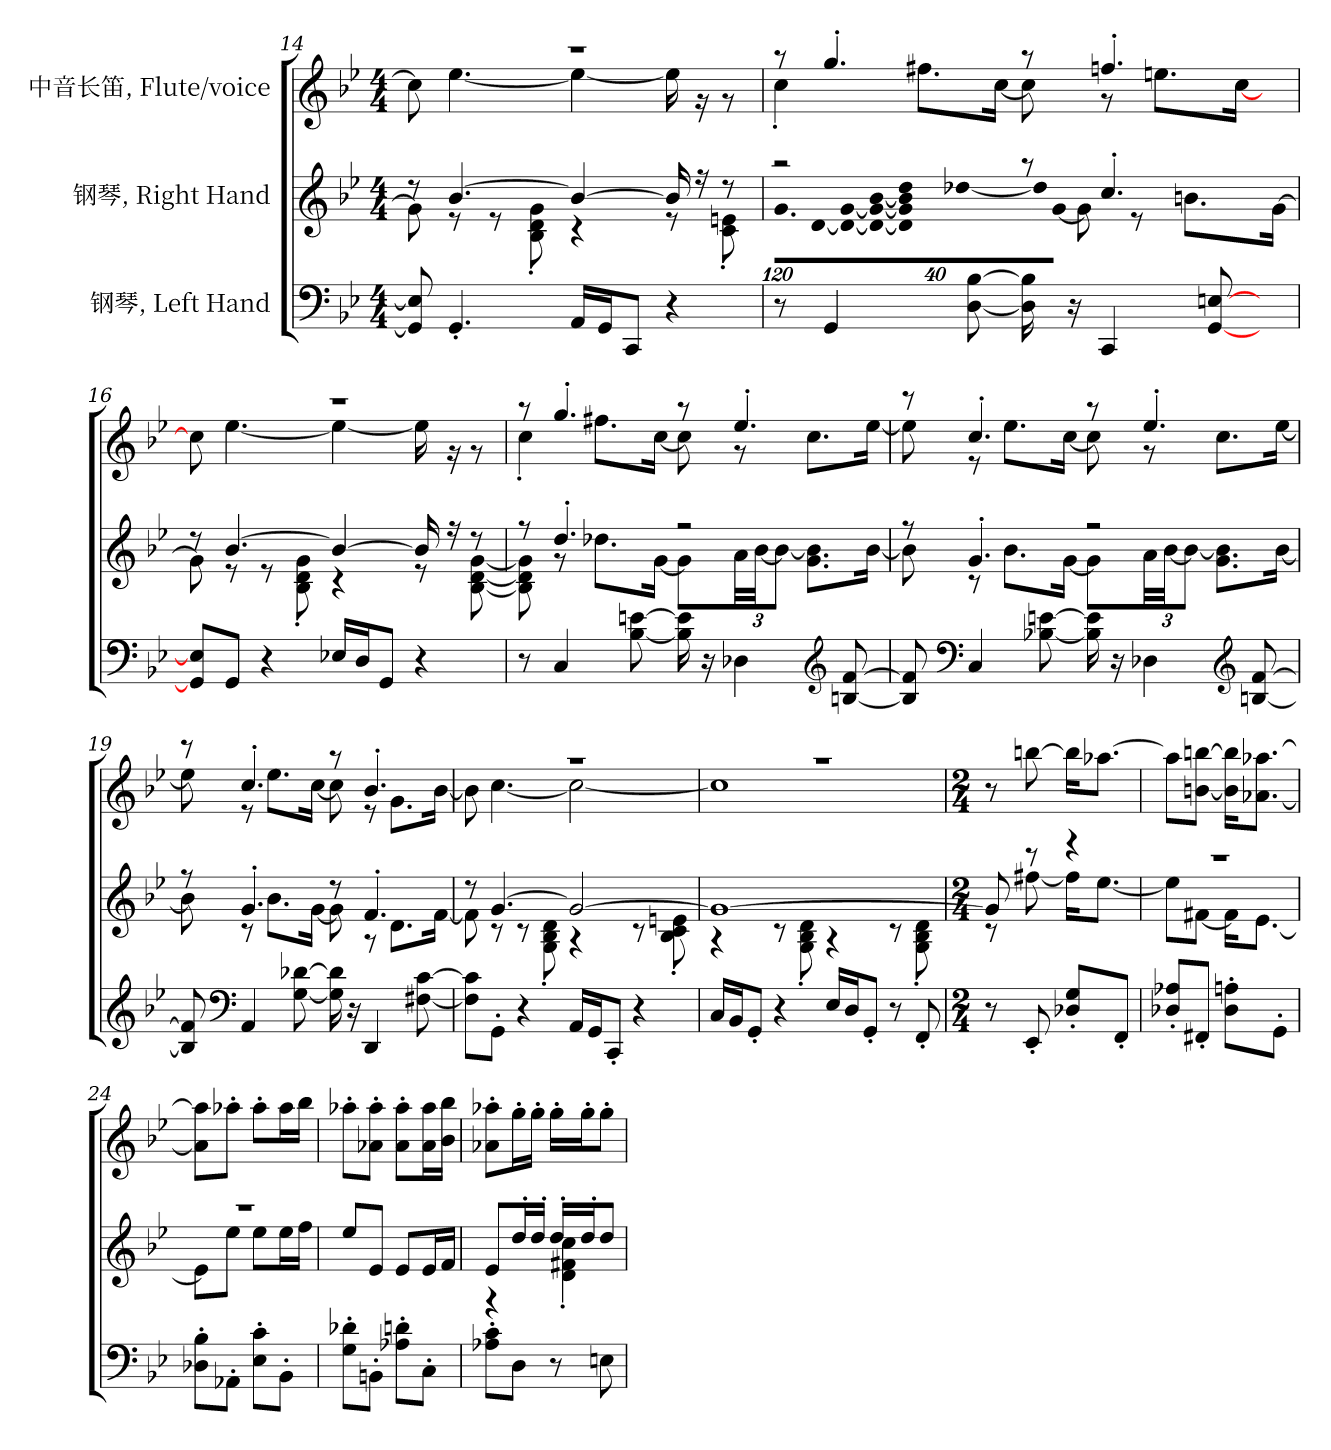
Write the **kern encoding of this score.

**kern	**kern	**kern
*part3	*part2	*part1
*staff3	*staff2	*staff1
*I"钢琴, Left Hand	*I"钢琴, Right Hand	*I"中音长笛, Flute/voice
*clefF4	*clefG2	*clefG2
*	*	*ITrd3c5
*k[b-e-]	*k[b-e-]	*k[b-]
*M4/4	*M4/4	*M4/4
=14	=14	=14
*	*^	*^
8GG/] 8E/]	8r	8g\]	1r	8g\]
4.GG'/	[4.b-/	8r	.	[4.b-\
.	.	8r	.	.
.	.	8B-\' 8d\' 8g\'	.	.
16AA/LL	4b-/_	4r	.	4b-\_
16GG/J	.	.	.	.
8CC/J	.	.	.	.
4r	16b-/]	8r	.	16b-\]
.	16r	.	.	16r
.	8r	8c\' 8en\'	.	8r
!!LO:LB:g=z	!!
=15	=15	=15	=15	=15
*	*	*Xbrackettup	*	*
!	!	!LO:N:vis=16.	!	!
8r	2r	960%103g\LL	8r	4g'\
!	!	!LO:N:vis=32	!	!
.	.	[640%23d\L	.	.
4GG/	.	.	4.dd'/	.
!	!	!LO:N:vis=32	!	!
.	.	640%23d\_ [640%23g\	.	.
!	!	!LO:N:vis=32	!	!
.	.	640%23d\_ 640%23g\_ [640%23b-\J	.	.
!	!	!LO:N:vis=16	!	!
.	.	1920%137d\] 1920%137g\] 1920%137b-\] 1920%137dd\J	.	.
.	.	.	.	8.cc#X\L
!	!	!LO:N:vis=8	!	!
.	.	[960%137dd-X\	.	.
[8D\ [8B-\	.	.	.	.
!	!	!LO:N:vis=32	!	!
.	.	640%23dd-\LL]	.	.
.	.	.	.	[16g\Jk
!	!	!LO:N:vis=32	!	!
.	.	[640%23g\JJJ	.	.
16D\] 16B-\]	8r	.	8r	8g\]
.	.	8g\]	.	.
16r	.	.	.	.
4CC/	4.cc'/	.	4.ccn'/	8r
.	.	8r	.	.
.	.	.	.	8.bn\L
.	.	8.bn\L	.	.
[8GG/ [8En/	.	.	.	.
.	.	.	.	[16g\Jk
.	.	[16g\Jk	.	.
960ryy	960ryy	.	960ryy	960ryy
=16	=16	=16	=16	=16
8GG/] 8E/]L	8r	8g\]	1r	8g\]
8GG/J	[4.b-/	8r	.	[4.b-\
4r	.	8r	.	.
.	.	8B-\' 8d\' 8g\'	.	.
16E-X/LL	4b-/_	4r	.	4b-\_
16D/J	.	.	.	.
8GG/J	.	.	.	.
4r	16b-/]	8r	.	16b-\]
.	16r	.	.	16r
.	8r	[8B-\ [8d\ [8g\	.	8r
!!LO:LB:g=z	!!
=17	=17	=17	=17	=17
8r	8r	8B-\] 8d\] 8g\]	8r	4g'\
4C/	4.dd'/	8r	4.dd'/	.
.	.	8.dd-X\L	.	8.cc#X\L
[8B-\ [8en\	.	.	.	.
.	.	[16g\Jk	.	[16g\Jk
16B-\] 16e\]	2r	8g\L]	8r	8g\]
16r	.	.	.	.
4D-X\	.	48a\LL	4.b-'/	8r
.	.	[48b-\JJ	.	.
.	.	12b-\J_	.	.
.	.	8.g\ 8.b-\]L	.	8.g\L
*clefG2	*	*	*	*
[8Bn/ [8f/	.	.	.	.
.	.	[16b-\Jk	.	[16b-\Jk
=18	=18	=18	=18	=18
8B/] 8f/]	8r	8b-\]	8r	8b-\]
*clefF4	*	*	*	*
4C/	4.g'/	8r	4.g'/	8r
.	.	8.b-\L	.	8.b-\L
[8B-X\ [8en\	.	.	.	.
.	.	[16g\Jk	.	[16g\Jk
16B-\] 16e\]	2r	8g\L]	8r	8g\]
16r	.	.	.	.
4D-X\	.	48a\LL	4.b-'/	8r
.	.	[48b-\JJ	.	.
.	.	12b-\J_	.	.
.	.	8.g\ 8.b-\]L	.	8.g\L
*clefG2	*	*	*	*
[8Bn/ [8f/	.	.	.	.
.	.	[16b-\Jk	.	[16b-\Jk
!!LO:PB:g=z	!!
=19	=19	=19	=19	=19
8B/] 8f/]	8r	8b-\]	8r	8b-\]
*clefF4	*	*	*	*
4AA/	4.g'/	8r	4.g'/	8r
.	.	8.b-\L	.	8.b-\L
[8G\ [8d-X\	.	.	.	.
.	.	[16g\Jk	.	[16g\Jk
16G\] 16d-\]	8r	8g\]	8r	8g\]
16r	.	.	.	.
4DD/	4.f'/	8r	4.f'/	8r
.	.	8.d\L	.	8.d\L
[8F#X\ [8c\	.	.	.	.
.	.	[16f\Jk	.	[16f\Jk
=20	=20	=20	=20	=20
8F#\] 8c\]L	8r	8f\]	1r	8f\]
8GG'\J	[4.g/	8r	.	[4.g\
4r	.	8r	.	.
.	.	8G\' 8B-\' 8d\'	.	.
16AA/LL	2g/_	4r	.	2g\_
16GG/J	.	.	.	.
8CC'/J	.	.	.	.
4r	.	8r	.	.
.	.	8B-\' 8c\' 8en\'	.	.
=21	=21	=21	=21	=21
16C/LL	1g_	4r	1r	1g]
16BB-/J	.	.	.	.
8GG'/J	.	.	.	.
4r	.	8r	.	.
.	.	8G\' 8B-\' 8d\'	.	.
16E-/LL	.	4r	.	.
16D/J	.	.	.	.
8GG'/J	.	.	.	.
8r	.	8r	.	.
8FF'/	.	8G\' 8B-\' 8d\'	.	.
*	*	*	*v	*v
!!LO:LB:g=z
=22	=22	=22	=22
*M2/4	*M2/4	*	*M2/4
8r	8g/]	8r	8r
*	*	*	*MM115
8EE-'/	8r	[8ff#X\	[8ff#X\
8D-X/' 8G/'L	4r	16ff#\KL]	16ff#\KL]
.	.	[8.ee-\J	[8.ee-X\J
8FF'/J	.	.	.
=23	=23	=23	=23
8D-X/' 8A-X/'L	2r	8ee-\L]	8ee-\L]
8FF#X'/J	.	[8f#X\J	[8f#X\ [8ff#X\J
8D-\' 8An\'L	.	16f#\KL]	16f#\] 16ff#\]KL
.	.	[8.e-\J	[8.e-X\ [8.ee-X\J
8GG'\J	.	.	.
=24	=24	=24	=24
8D-X\' 8B-\'L	2r	8e-\L]	8e-\] 8ee-\]L
8AA-X'\J	.	8ee-\J	8ee-X'\J
8E-\' 8c\'L	.	8ee-\L	8ee-'\L
8BB-'\J	.	16ee-\L	16ee-\L
.	.	16ff\JJ	16ff\JJ
*	*v	*v	*
=25	=25	=25
8G\' 8d-X\'L	8ee-/L	8ee-X'\L
8BBn'\J	8e-/J	8e-X\' 8ee-\'J
8A-X\' 8dn\'L	8e-/L	8e-\' 8ee-\'L
8C'\J	16e-/L	16e-\ 16ee-\L
.	16f/JJ	16f\ 16ff\JJ
!!LO:LB:g=z
=26	=26	=26
*	*^	*
8A-X\' 8c\'L	8e-/L	4r	8e-X\' 8ee-X\'L
8D\J	16dd'/L	.	16dd'\L
.	16dd'/JJ	.	16dd'\JJ
8r	16dd'/LL	4d\' 4f#X\' 4cc\'	16dd'\LL
.	16dd'/J	.	16dd'\J
8En\	8dd/J	.	8dd'\J
*	*v	*v	*
=	=	=
*-	*-	*-
